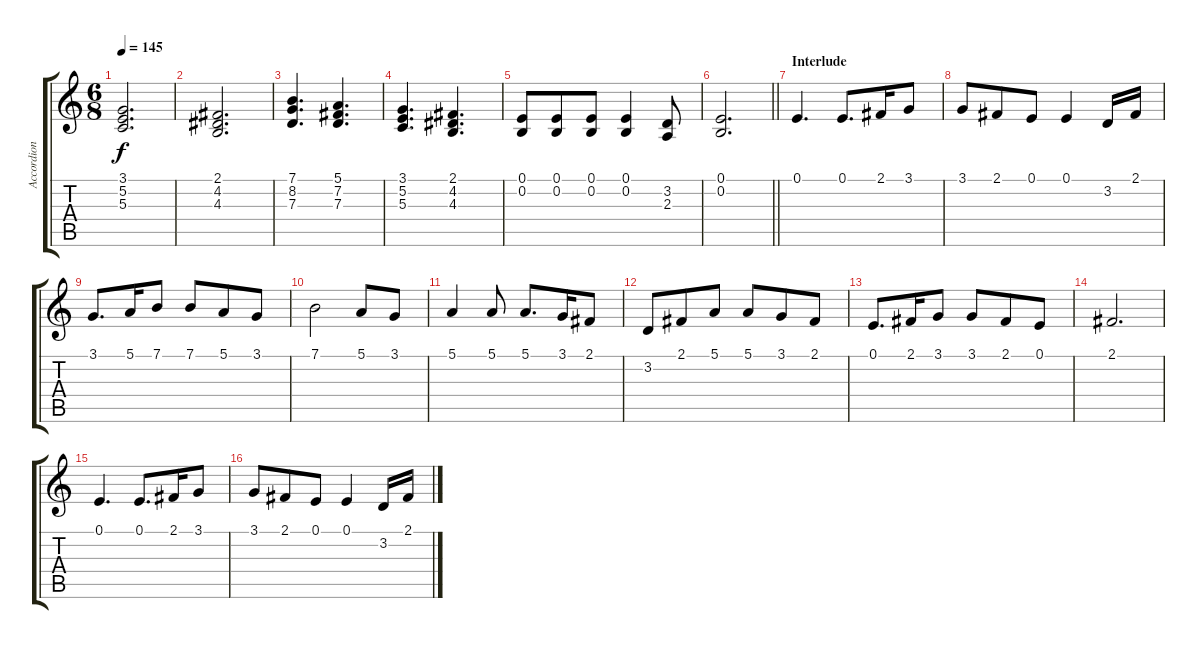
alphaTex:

\track ("Accordion" "Accordion") {instrument accordion}
\staff {score tabs}
\tuning (E4 B3 G3 D3 A2 E2) {hide}
\ts (6 8)
\tempo 145
\clef g2
\ks c
(3.1 5.2 5.3).2{d dy f} |
(2.1 4.2 4.3).2{d} |
(7.1 8.2 7.3).4{d} (5.1 7.2 7.3).4{d} |
(3.1 5.2 5.3).4{d} (2.1 4.2 4.3).4{d} |
(0.1 0.2).8 (0.1 0.2).8 (0.1 0.2).8 (0.1 0.2).4 (3.2 2.3).8 |
\barLineRight lightlight
(0.1 0.2).2{d} |
\section ("" "Interlude")
0.1.4{d} 0.1.8{d} 2.1.16 3.1.8 |
3.1.8 2.1.8 0.1.8 0.1.4 3.2.16 2.1.16 |
3.1.8{d} 5.1.16 7.1.8 7.1.8 5.1.8 3.1.8 |
7.1.2 5.1.8 3.1.8 |
5.1.4 5.1.8 5.1.8{d} 3.1.16 2.1.8 |
3.2.8 2.1.8 5.1.8 5.1.8 3.1.8 2.1.8 |
0.1.8{d} 2.1.16 3.1.8 3.1.8 2.1.8 0.1.8 |
2.1.2{d} |
0.1.4{d} 0.1.8{d} 2.1.16 3.1.8 |
3.1.8 2.1.8 0.1.8 0.1.4 3.2.16 2.1.16
